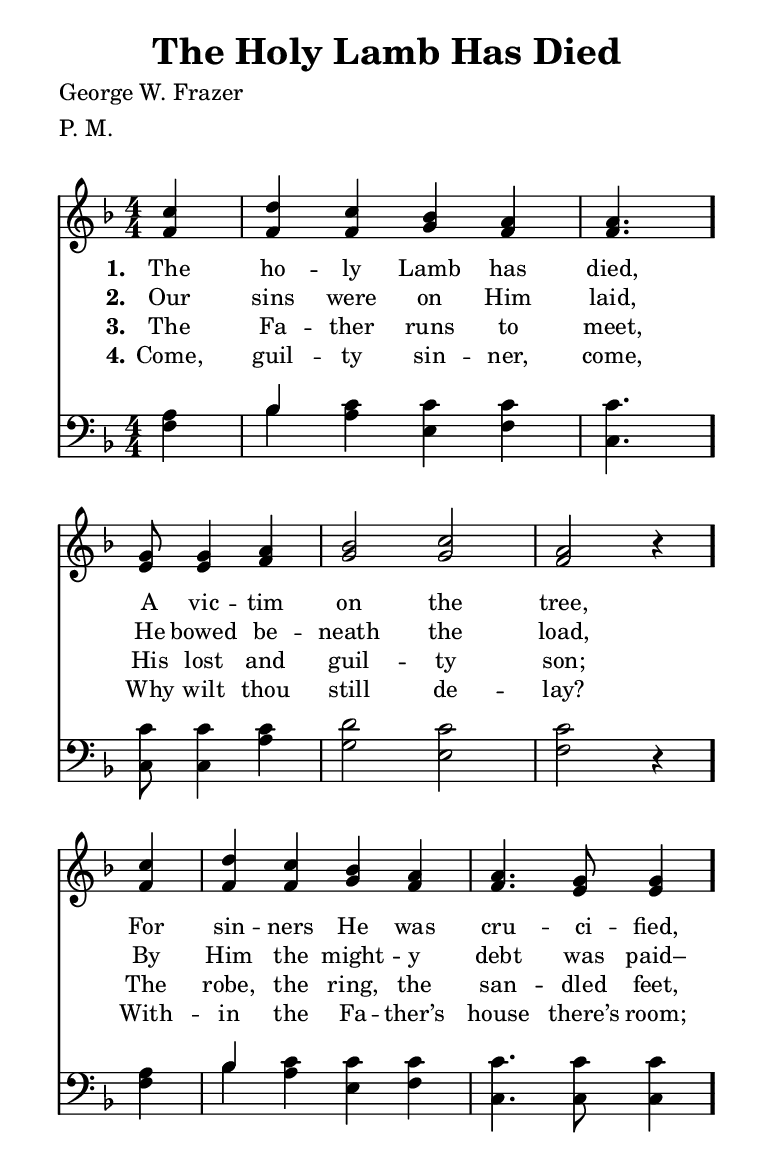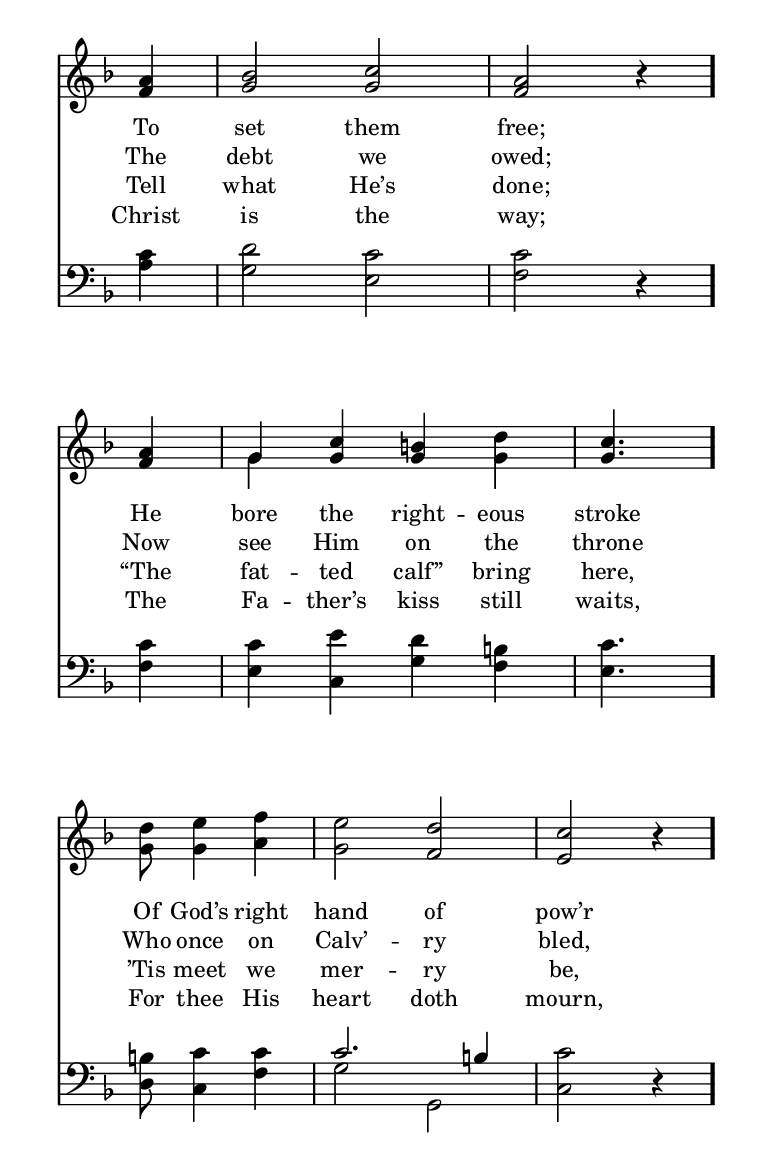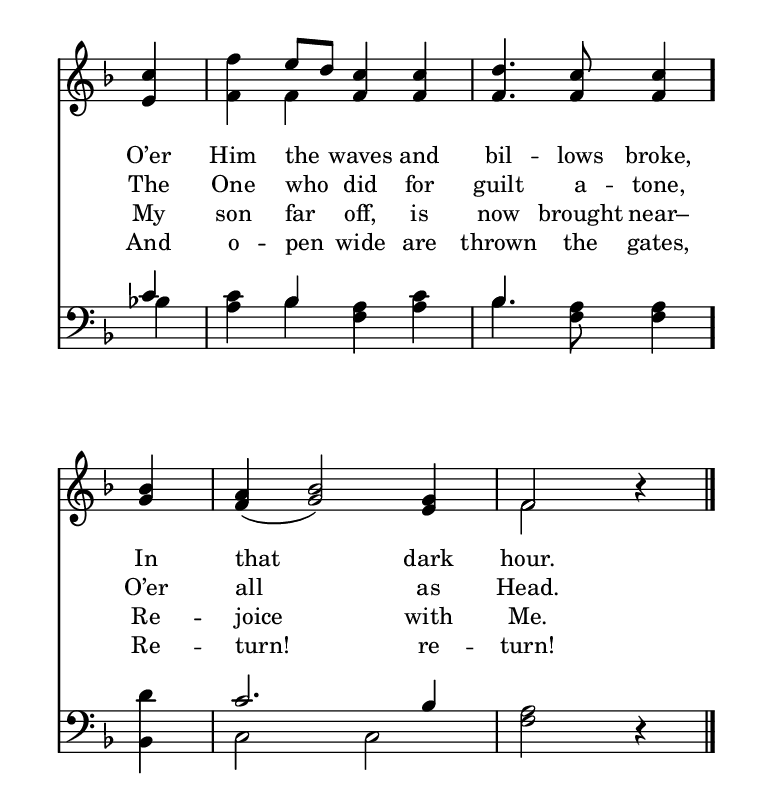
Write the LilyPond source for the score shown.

\include "common/global.ily"
\paper {
  \include "common/paper.ily"
}

\header{
  %gospel
  hymnnumber = "122"
  title = "The Holy Lamb Has Died"
  tunename = ""
  meter = "P. M."
  poet = "George W. Frazer"
  composer = ""
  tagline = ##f
}

% for fermata in MIDI
ta = { \tempo 4=80 }
tb = { \tempo 4=40 }

patternAA = { c4 | c4 c4      c4 c4 | c4. }
patternAB = { c4 | c4 c4      c4 c4 | c4. c8 c4 }
patternAC = { c4 | c4 c8[ c8] c4 c4 | c4. c8 c4 }

patternBA = { c8 c4 c4 | c2  c2 | c2 c4 }
patternBB = {       c4 | c2  c2 | c2 c4 }
patternBC = { c8 c4 c4 | c2. c4 | c2 c4 }
patternBD = {       c4 | c4( c2) c4 | c2 c4 }
patternBE = {       c4 | c2. c4 | c2 c4 }

global = {
  \include "common/overrides.ily"
  \override Staff.TimeSignature.style = #'numbered % original has `c`
  \time 4/4
  \override Score.MetronomeMark.transparent = ##t % hide all fermata changes too
  \ta
  \key f \major
  \partial 4
  \autoBeamOff
}

notesSoprano = {
\global
\relative c'' {

  \changePitch \patternAA { c | d c bes a | a }
  \changePitch \patternBA { g g a | bes c | a r }
  \changePitch \patternAB { c | d c bes a | a g g }
  \changePitch \patternBB { a | bes c | a r }

  \changePitch \patternAA { a | g c b d | c }
  \changePitch \patternBA { d e f | e d | c r }
  \changePitch \patternAC { c | f e d c c | d c c }
  \changePitch \patternBD { bes | a bes g | f r }

  \bar "|."

}
}

notesAlto = {
\global
\relative e' {

  \changePitch \patternAA { f | f f g f | f }
  \changePitch \patternBA { e e f | g g | f r }
  \changePitch \patternAB { f | f f g f | f e e }
  \changePitch \patternBB { f | g g | f r }

  \changePitch \patternAA { f | g g g g | g }
  \changePitch \patternBA { g g a | g f | e r }
  \changePitch \patternAB { e | f f f f | f f f }
  \changePitch \patternBD { g | f g e | f r }

}
}

notesTenor = {
\global
\relative a {

  \changePitch \patternAA { a | bes c c c | c }
  \changePitch \patternBA { c c c | d c | c r }
  \changePitch \patternAB { a | bes c c c | c c c }
  \changePitch \patternBB { c | d c | c r }

  \changePitch \patternAA { c | c e d b | c }
  \changePitch \patternBC { b c c | c b | c r }
  \changePitch \patternAB { c | c bes a c | bes a a }
  \changePitch \patternBE { d | c bes a r }

}
}

notesBass = {
\global
\relative f {

  \changePitch \patternAA { f | bes a e f | c }
  \changePitch \patternBA { c c a' | g e | f r }
  \changePitch \patternAB { f | bes a e f | c c c }
  \changePitch \patternBB { a' | g e | f r }

  \changePitch \patternAA { f | e c g' f | e }
  \changePitch \patternBA { d c f | g g, | c r }
  \changePitch \patternAB { bes'! | a bes f a | bes f f }
  \changePitch \patternBB { bes, | c c | f r }

}
}

wordsA = \lyricmode {
\set stanza = "1."

The ho -- ly Lamb has died, \bar "."
A vic -- tim on the tree, \bar "." \break
For sin -- ners He was cru -- ci -- fied, \bar "."
To set them free; \bar "." \break
He bore the right -- eous stroke \bar "."
Of God’s right hand of pow’r \bar "." \break
O’er Him the waves and bil -- lows broke, \bar "."
In that dark hour. \bar "." \break

}

wordsB = \lyricmode {
\set stanza = "2."

Our sins were on Him laid,
He bowed be -- neath the load,
By Him the might -- y debt was paid–
The debt we owed;
Now see Him on the throne
Who once on Calv’ -- ry bled,
The One who did for guilt a -- tone,
O’er all as Head.

}

wordsC = \lyricmode {
\set stanza = "3."

The Fa -- ther runs to meet,
His lost and guil -- ty son;
The robe, the ring, the san -- dled feet,
Tell what He’s done;
“The fat -- ted calf” bring here,
’Tis meet we mer -- ry be,
My son far off, is now brought near–
Re -- joice with Me.

}

wordsD = \lyricmode {
\set stanza = "4."

Come, guil -- ty sin -- ner, come,
Why wilt thou still de -- lay?
With -- in the Fa -- ther’s house there’s room;
Christ is the way;
The Fa -- ther’s kiss still waits,
For thee His heart doth mourn,
And o -- pen wide are thrown the gates,
Re -- turn! re -- turn!

}

\score {
  \context ChoirStaff <<
    \context Staff = upper <<
      \set Staff.autoBeaming = ##f
      \set ChoirStaff.systemStartDelimiter = #'SystemStartBar
      \set ChoirStaff.printPartCombineTexts = ##f
      \partcombine #'(2 . 9) \notesSoprano \notesAlto
      \context NullVoice = sopranos { \voiceOne << \notesSoprano >> }
      \context NullVoice = altos { \voiceTwo << \notesAlto >> }
      \context Lyrics = one   \lyricsto sopranos \wordsA
      \context Lyrics = two   \lyricsto sopranos \wordsB
      \context Lyrics = three \lyricsto sopranos \wordsC
      \context Lyrics = four  \lyricsto sopranos \wordsD
    >>
    \context Staff = men <<
      \set Staff.autoBeaming = ##f
      \clef bass
      \set ChoirStaff.printPartCombineTexts = ##f
      \partcombine #'(2 . 9) \notesTenor \notesBass
      \context NullVoice = tenors { \voiceOne << \notesTenor >> }
      \context NullVoice = basses { \voiceTwo << \notesBass >> }
    >>
  >>
  \layout {
    \include "common/layout.ily"
  }
  \midi{
    \include "common/midi.ily"
  }
}

\version "2.19.49"  % necessary for upgrading to future LilyPond versions.

% vi:set et ts=2 sw=2 ai nocindent syntax=lilypond:
